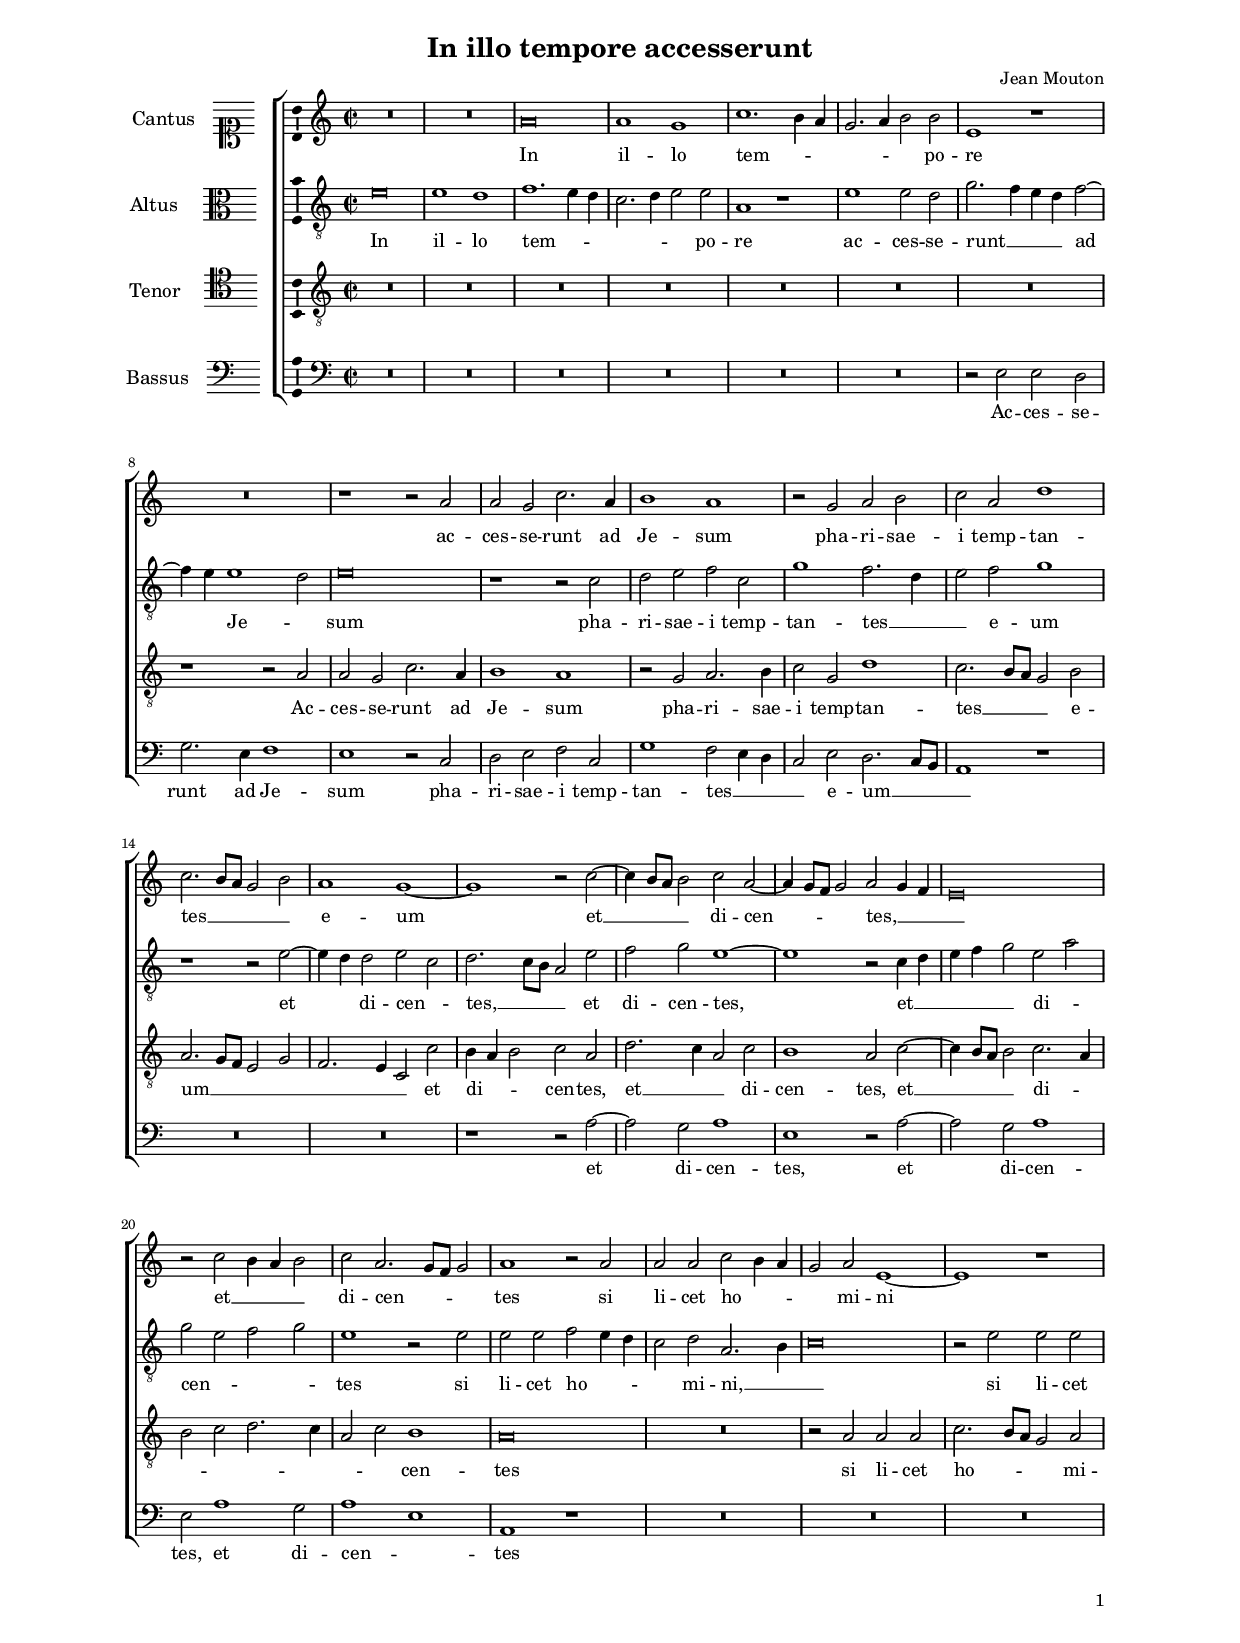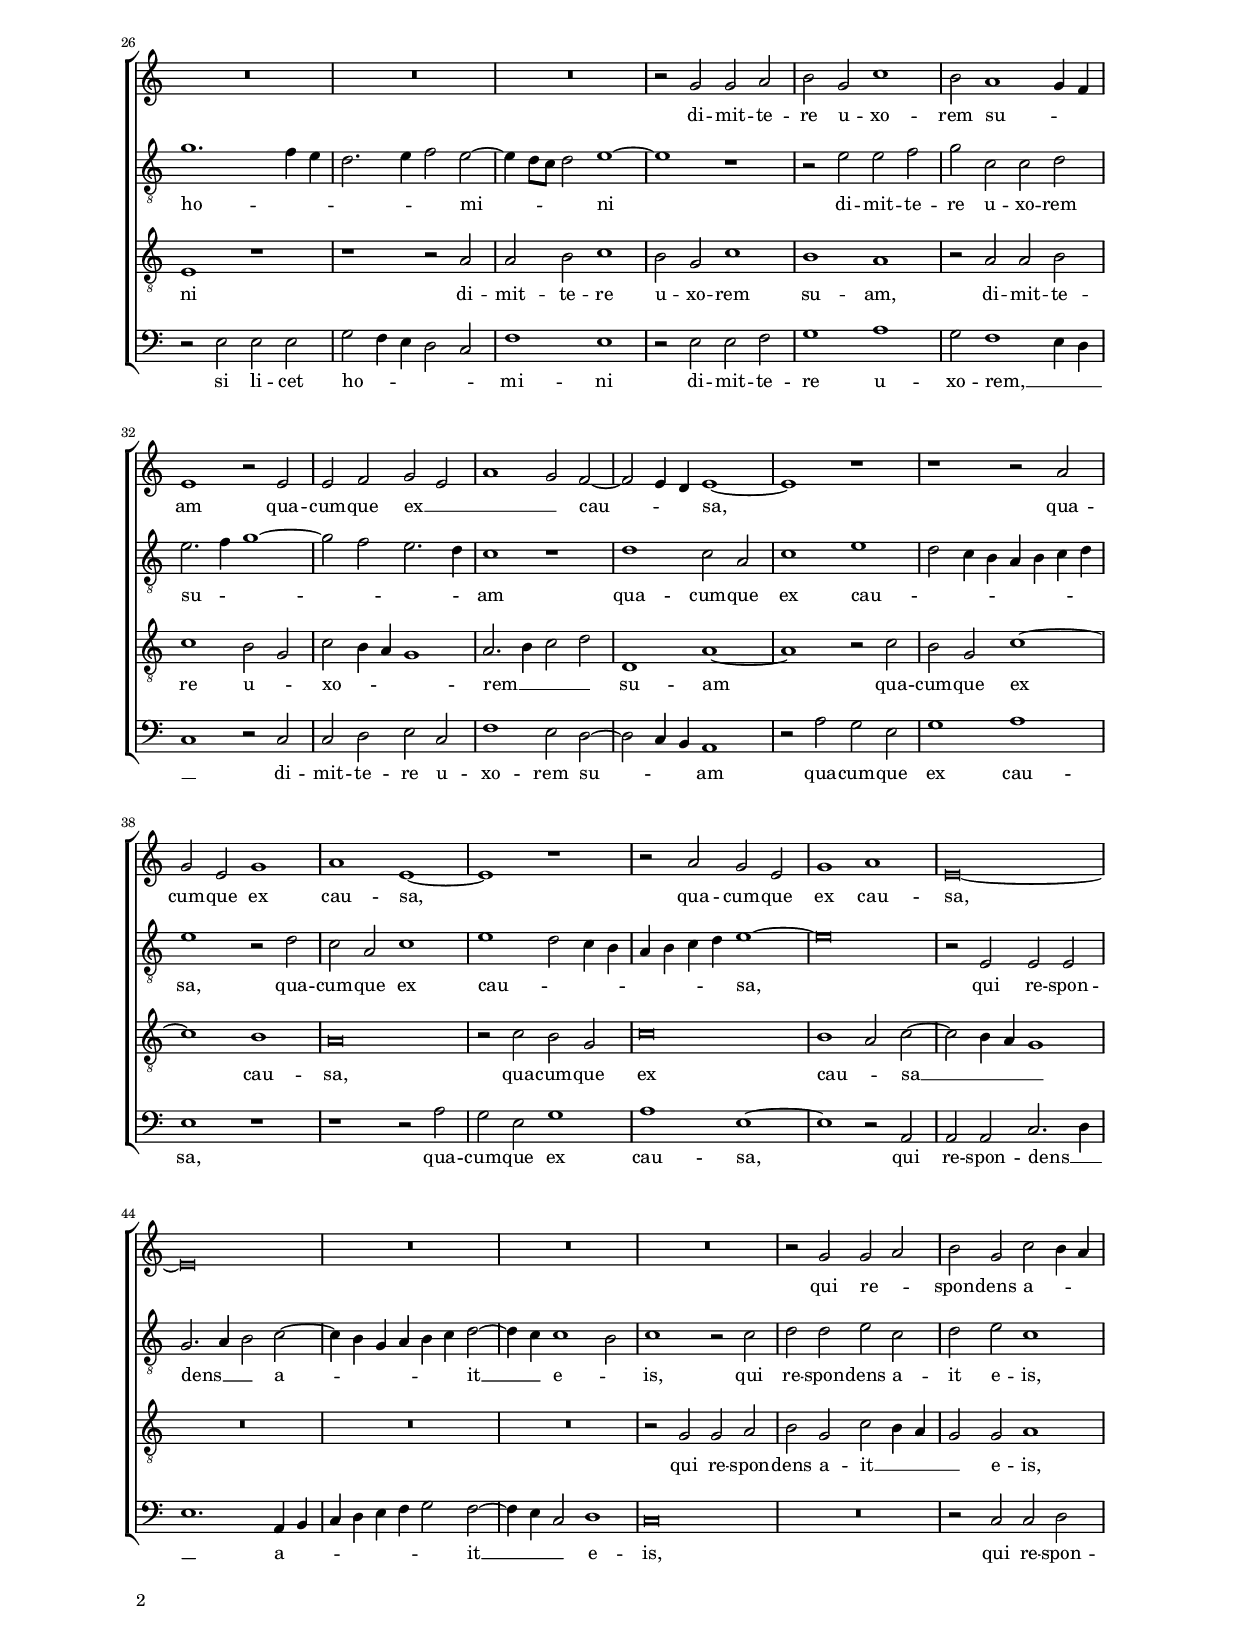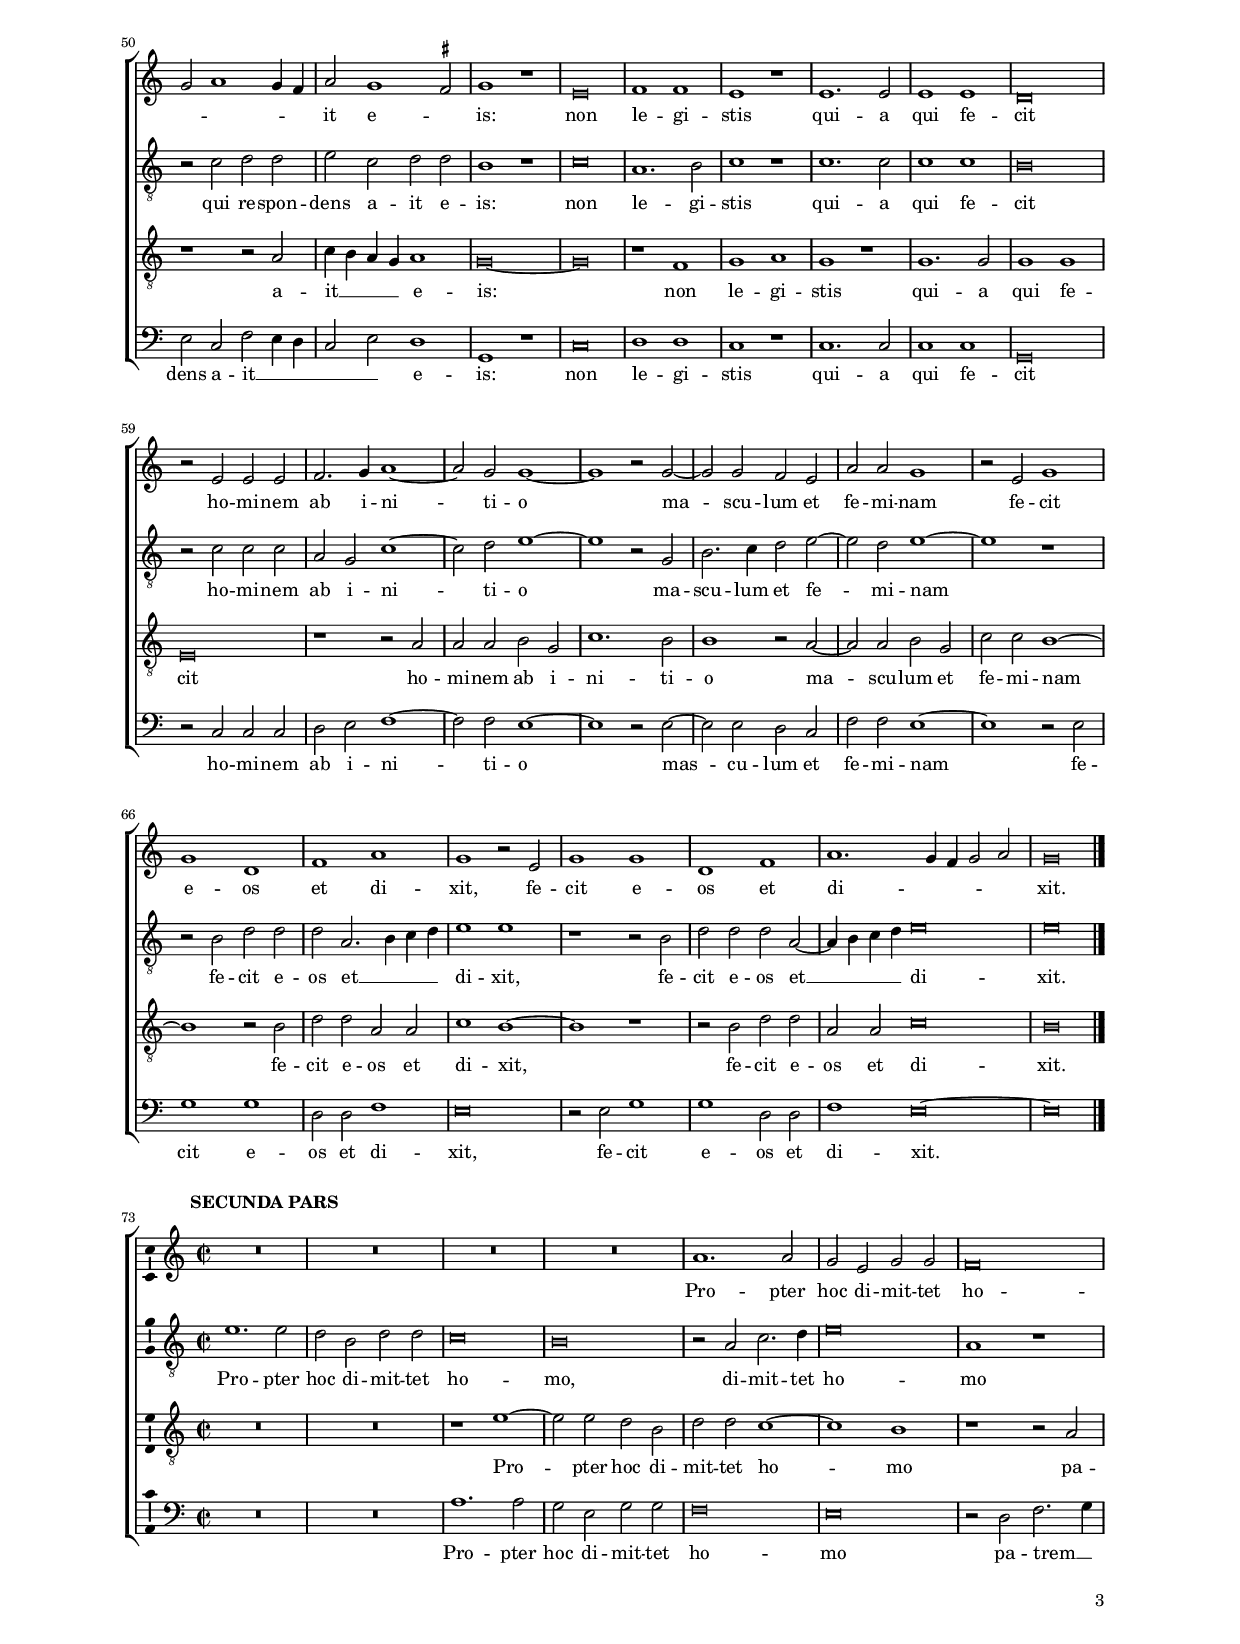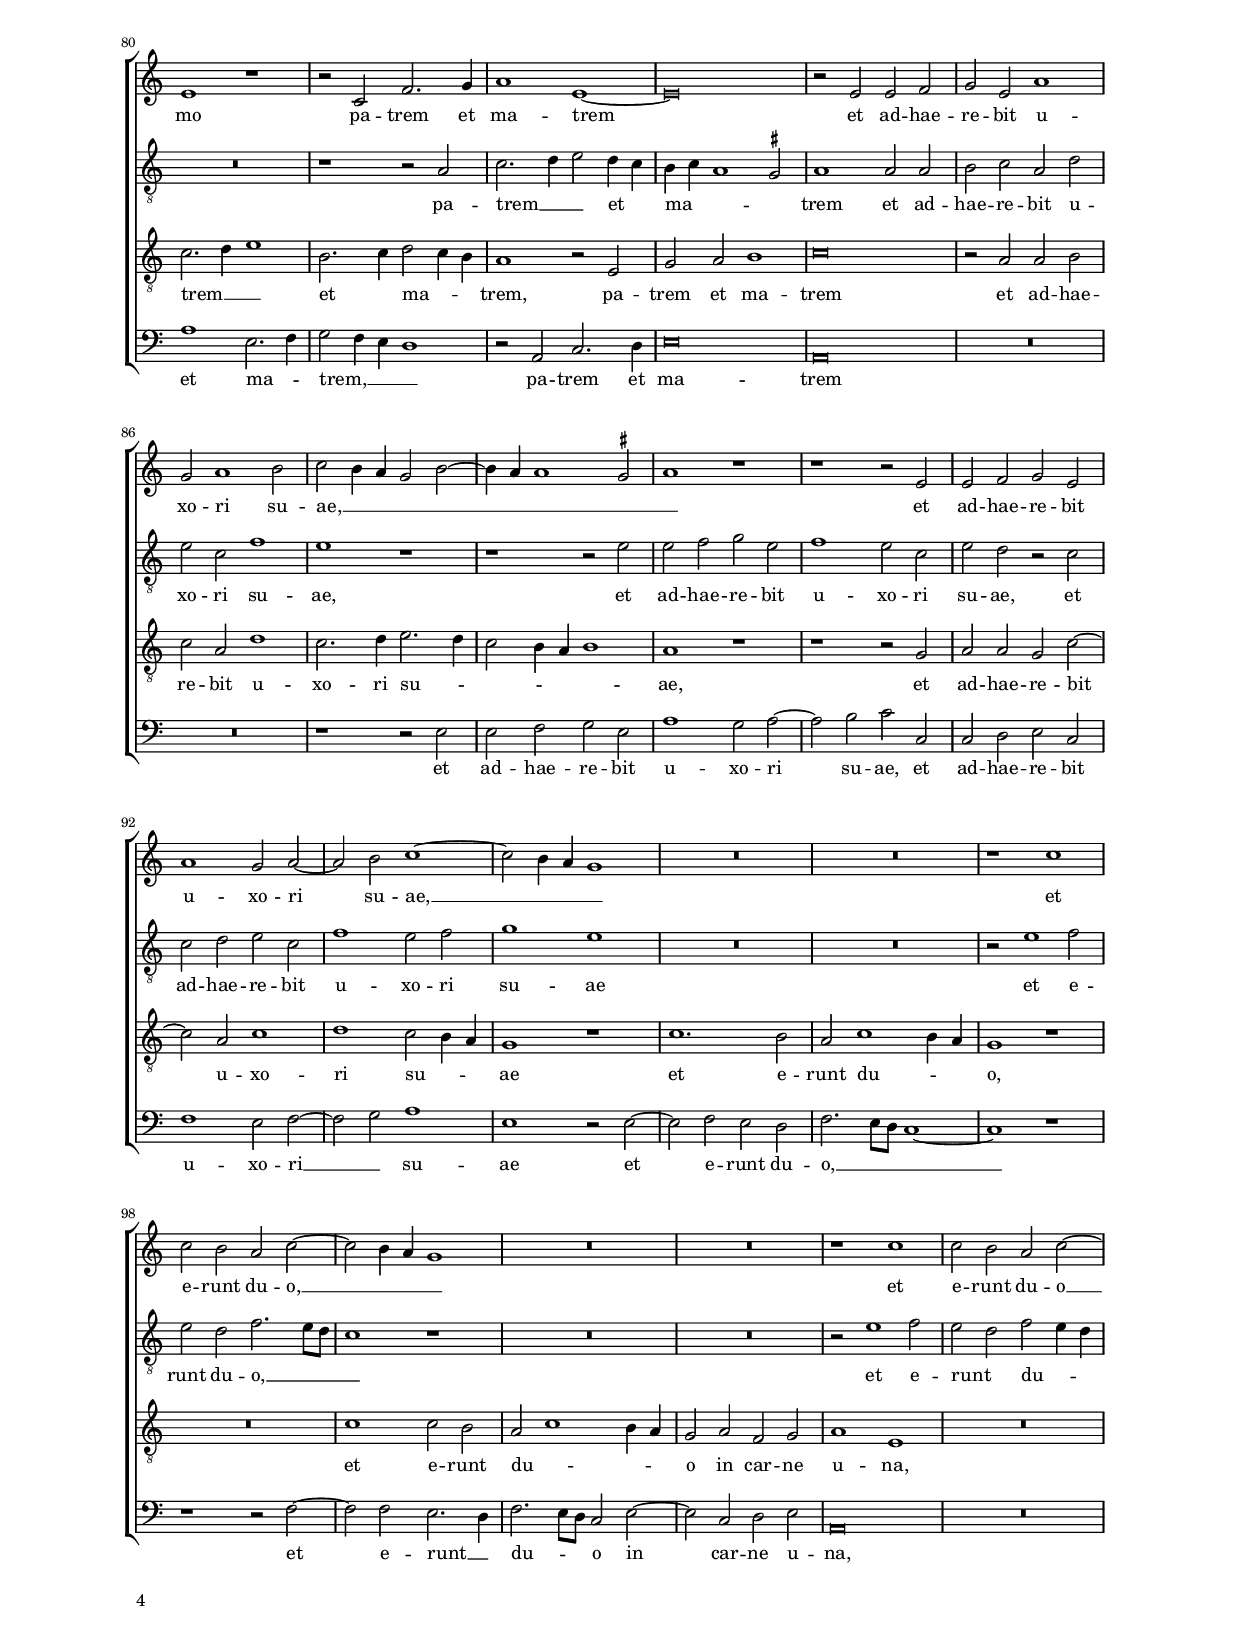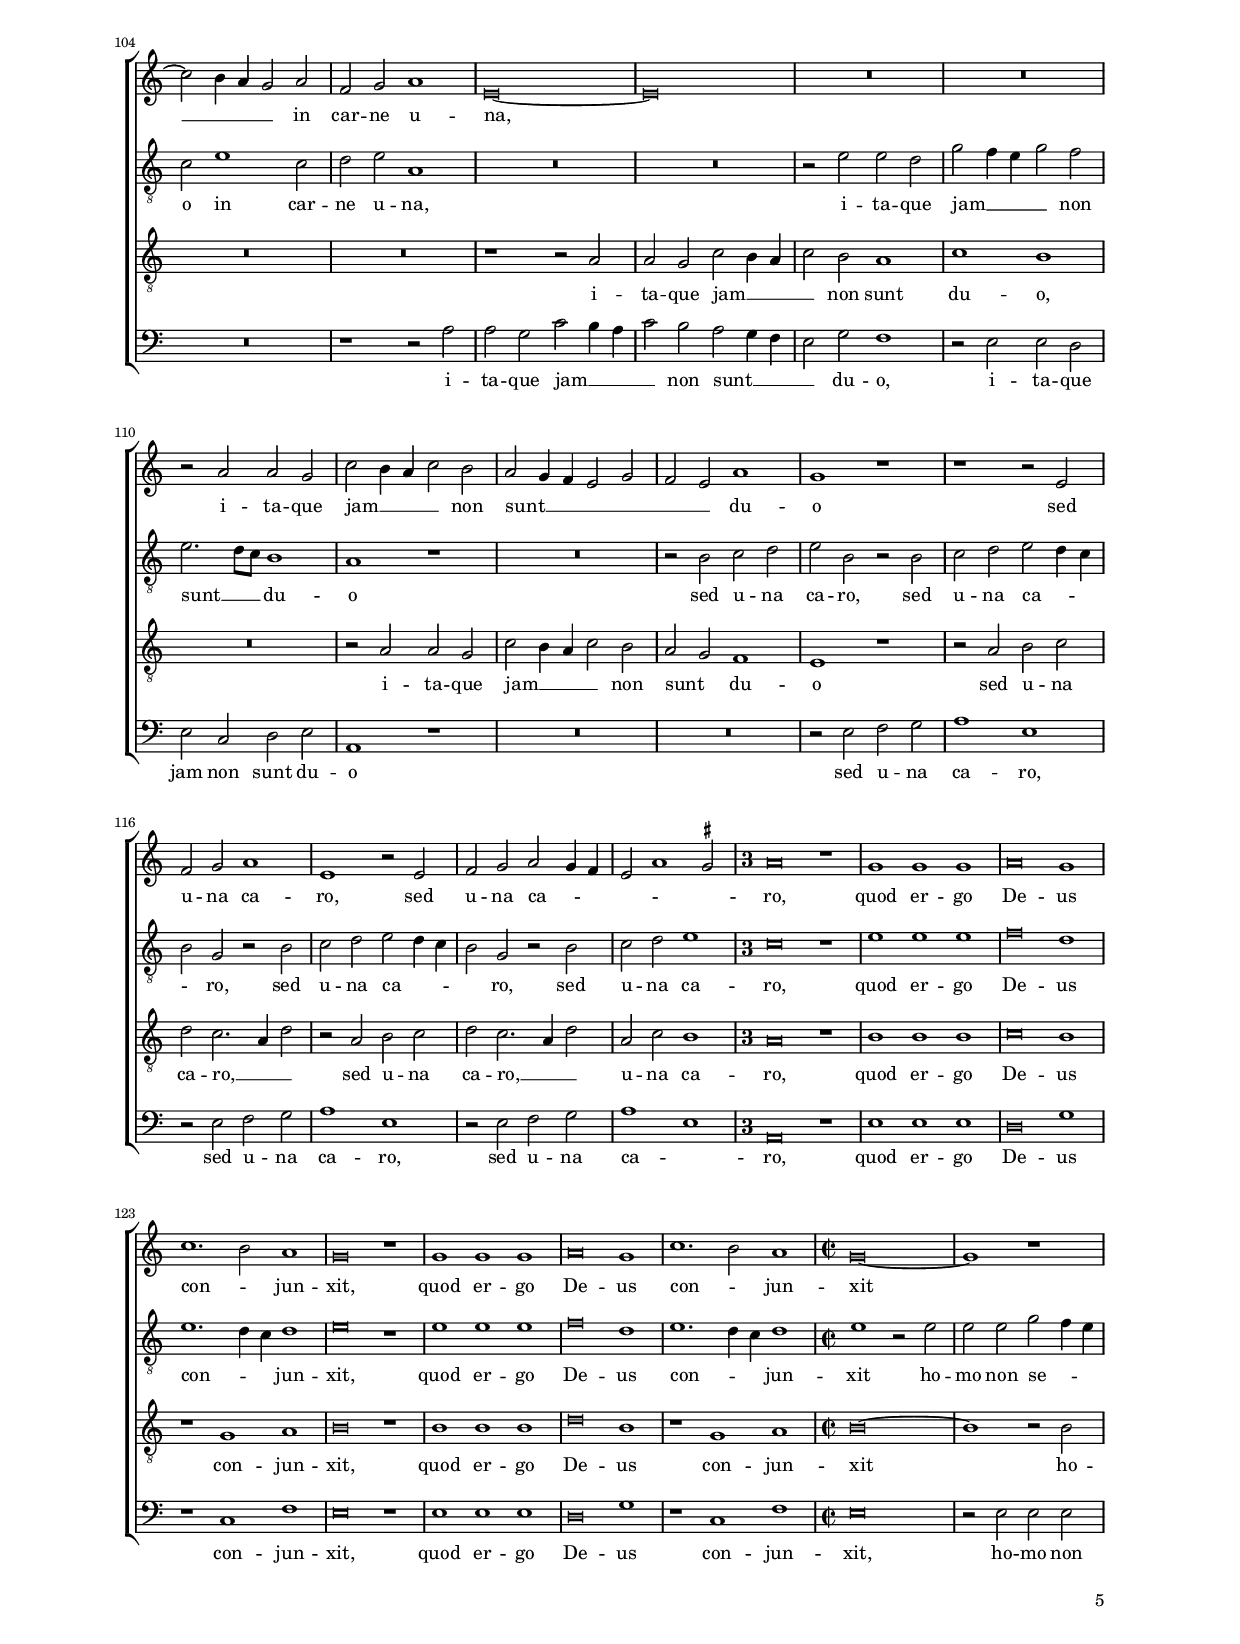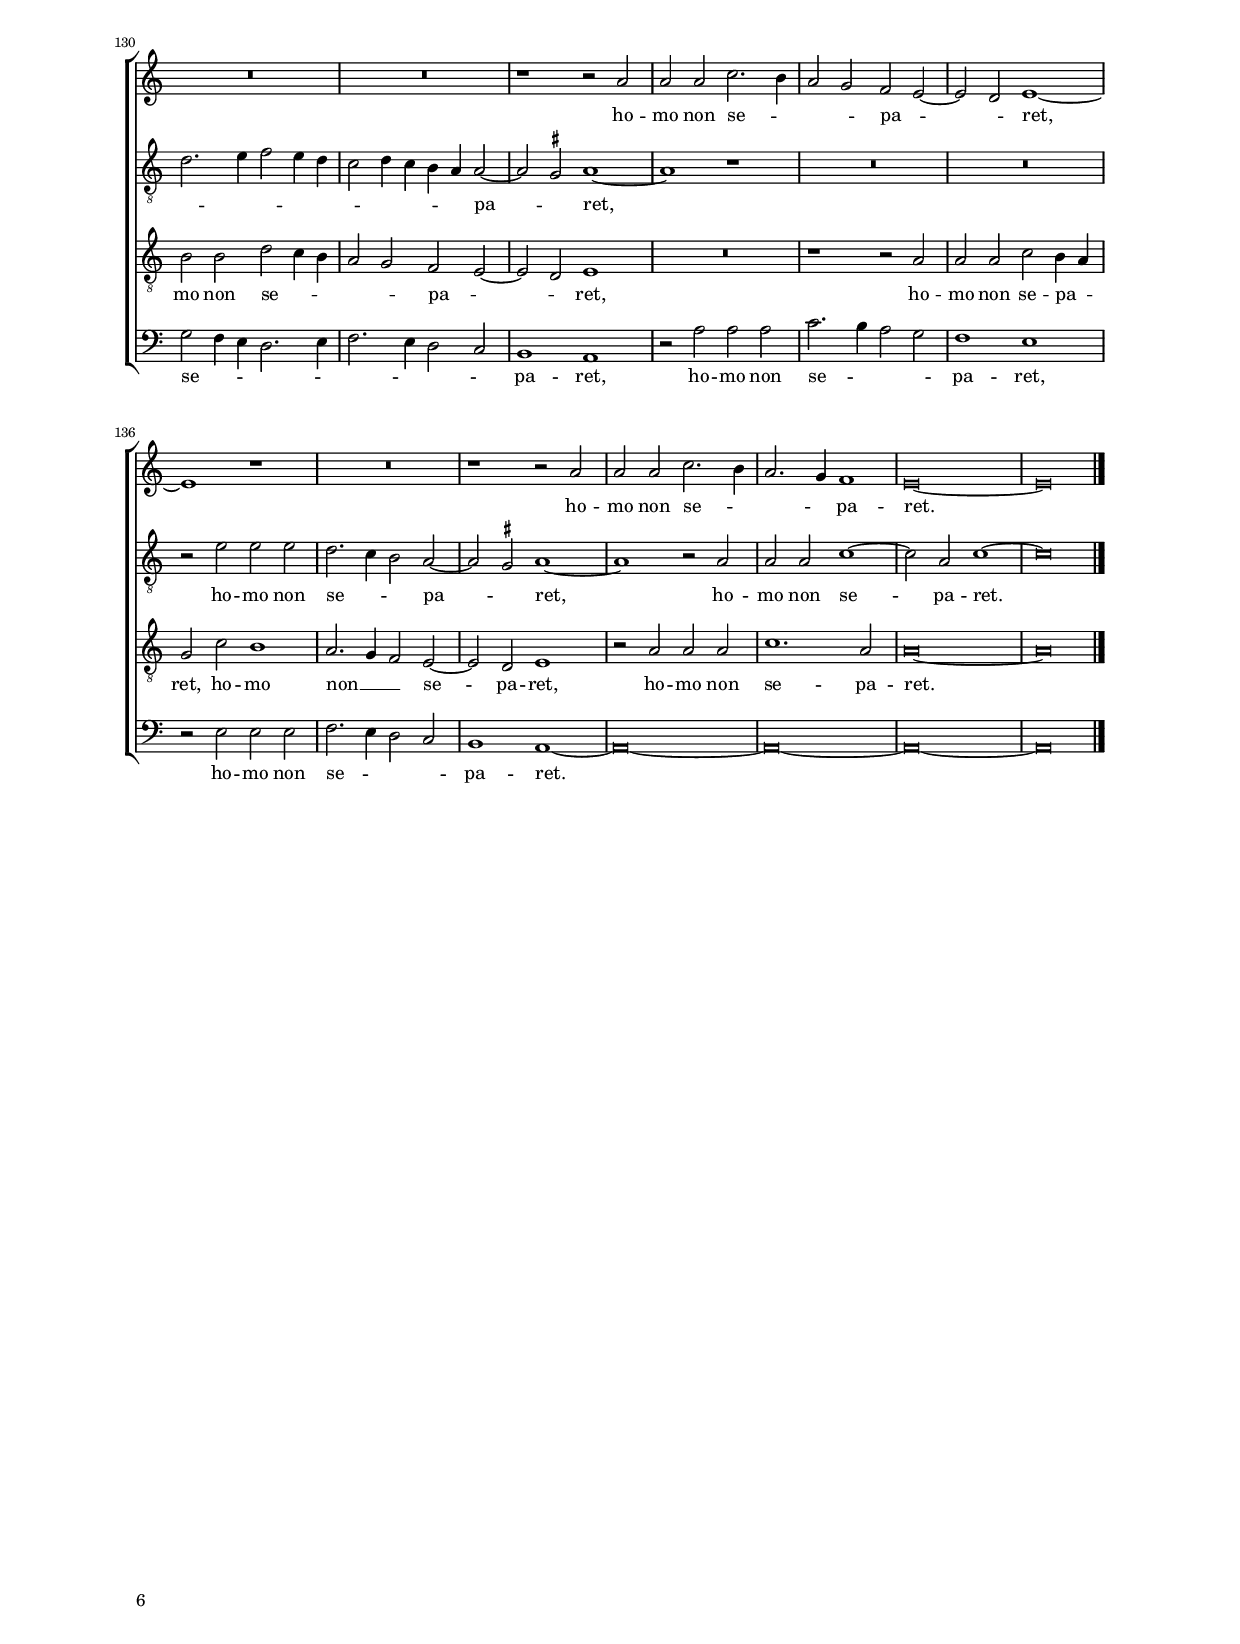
\header
{
  title="In illo tempore accesserunt"
  composer="Jean Mouton"
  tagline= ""
}

\version "2.24.2"
\include "deutsch.ly"
#(set-global-staff-size 15)
% #(set-default-paper-size "letter")
#(ly:set-option 'point-and-click #f)

	
	ficta = { \once \set suggestAccidentals = ##t }
	
	forget = #(define-music-function (music) (ly:music?) #{
		\accidentalStyle forget
		$music
		\accidentalStyle default
		#})
	
	m = \melisma
	me = \melismaEnd


\paper
	{
	top-margin = 1.8 \cm
	bottom-margin = 1.2 \cm
	left-margin = 2.3 \cm
	right-margin = 2.3 \cm
	ragged-bottom = ##f
	ragged-last-bottom = ##t
	print-page-number = ##f
	score-system-spacing = #'((basic-distance . 16) (minimum-distance . 14) (padding . 5) (strechability . 150))
	system-system-spacing = #'((basic-distance . 16) (minimum-distance . 14) (padding . 5) (strechability . 150))
	oddFooterMarkup=\markup   \fill-line { "" \fromproperty #'page:page-number-string }
	evenFooterMarkup=\markup  \fill-line { \fromproperty #'page:page-number-string "" }
	last-bottom-spacing = #'((basic-distance . 12) (minimum-distance . 7) (padding . 4))
%	systems-per-page = 3
%	min-systems-per-page = 3
	}

global = {
	\key c \major
	\time 2/2 \set Score.measureLength = #(ly:make-moment 2/1)
	}
	

incipitcantus = \markup { \score {
	{
	\set Staff.instrumentName = \markup { \fontsize #1 "Cantus" }
	\key c \major
	\clef soprano
	s4 \bar ""
	}
	\layout  {
	raggedright = ##t
	indent = 1.6 \cm
	line-width = 2.5\cm
	\context { \Staff \remove Time_signature_engraver }
	\override Staff.Clef.Y-extent = #'(0 . 0)
	}} \hspace #1 }
      
      
incipitaltus = \markup { \score {
	{
	\set Staff.instrumentName = \markup { \fontsize #1 "Altus" }
	\key c \major
	\clef alto
	s4 \bar ""
	}
	\layout  {
	raggedright = ##t
	indent = 1.6 \cm
	line-width = 2.5\cm
	\context { \Staff \remove Time_signature_engraver }
	\override Staff.Clef.Y-extent = #'(0 . 0)
	}} \hspace #1 }


incipittenor = \markup { \score {
	{
	\set Staff.instrumentName = \markup { \fontsize #1 "Tenor" }
	\key c \major
	\clef tenor
	s4 \bar ""
	}
	\layout  {
	raggedright = ##t
	indent = 1.6 \cm
	line-width = 2.5\cm
	\context { \Staff \remove Time_signature_engraver }
	\override Staff.Clef.Y-extent = #'(0 . 0)
	}} \hspace #1 }
      
      
incipitbassus = \markup { \score {
	{
	\set Staff.instrumentName = \markup { \fontsize #1 "Bassus" }
	\key c \major
	\clef bass
	s4 \bar ""
	}
	\layout  {
	raggedright = ##t
	indent = 1.6 \cm
	line-width = 2.5\cm
	\context { \Staff \remove Time_signature_engraver }
	\override Staff.Clef.Y-extent = #'(0 . 0)
	}} \hspace #1 }


cantus =  \relative c''
	{
	R\breve
	R\breve
	a\breve
	a1 g
%5
	c1. h4 a |
	g2. a4 h2 h
	e,1 r
	R\breve
	r1 r2 a
%10
	a2 g c2. a4 |
	h1 a
	r2 g a h
	c2 a d1
	c2. h8 a g2 h
%15
	a1 g~ |
	g1 r2 c~
	c4 h8 a h2 c a~
	a4 g8 f g2 a g4 f
	e\breve
%20
	r2 c' h4 a h2 |
	c2 a2. g8 f g2
	a1 r2 a
	a2 a c h4 a
	g2 a e1~
%25
	e1 r |
	R\breve
	R\breve
	R\breve
	r2 g g a
%30
	h2 g c1 |
	h2 a1 g4 f
	e1 r2 e
	e2 f g e
	a1 g2 f~
%35
	f2 e4 d e1~ |
	e1 r
	r1 r2 a
	g2 e g1
	a1 e~
%40
	e1 r |
	r2 a g e
	g1 a
	e\breve~
	e\breve
%45
	R\breve |
	R\breve
	R\breve
	r2 g g a
	h2 g c h4 a
%50
	g2 a1 g4 f |
	a2 g1 \ficta fis2
	g1 r
	e\breve
	f1 f
%55
	e1 r |
	e1. e2
	e1 e
	d\breve
	r2 e e e
%60
	f2. g4 a1~ |
	a2 g g1~
	g1 r2 g~
	g2 g f e
	a2 a g1
%65
	r2 e g1 |
	g1 d
	f1 a
	g1 r2 e
	g1 g
%70
	d1 f |
	\set Score.measureLength = #(ly:make-moment 3/1) a1. g4 f g2 a
	\set Score.measureLength = #(ly:make-moment 2/1) g\breve \bar "|." |
	}
	

altus =  \relative c'
	{
	e\breve
	e1 d
	f1. e4 d
	c2. d4 e2 e
%5
	a,1 r |
	e'1 e2 d
	g2. f4 e d f2~
	f4 e e1 d2
	e\breve
%10
	r1 r2 c |
	d2 e f c
	g'1 f2. d4
	e2 f g1
	r1 r2 e~
%15
	e4 d d2 e c |
	d2. c8 h a2 e'
	f2 g e1~
	e1 r2 c4 d
	e4 f g2 e a
%20
	g2 e f g |
	e1 r2 e |
	e2 e f e4 d
	c2 d a2. h4
	c\breve
%25
	r2 e e e |
	g1. f4 e
	d2. e4 f2 e~
	e4 d8 c d2 e1~
	e1 r
%30
	r2 e e f |
	g2 c, c d
	e2. f4 g1~
	g2 f e2. d4
	c1 r
%35
	d1 c2 a |
	c1 e
	d2 c4 h a h c d
	e1 r2 d
	c2 a c1
%40
	e1 d2 c4 h |
	a4 h c d e1~
	e\breve
	r2 e, e e
	g2. a4 h2 c~
%45
	c4 h g a h c d2~ |
	d4 c c1 h2
	c1 r2 c
	d2 d e c
	d2 e c1
%50
	r2 c d d |
	e2 c d d
	h1 r
	c\breve
	a1. h2
%55
	c1 r |
	c1. c2
	c1 c
	h\breve
	r2 c c c
%60
	a2 g c1~ |
	c2 d e1~
	e1 r2 g,
	h2. c4 d2 e~
	e2 d e1~
%65
	e1 r |
	r2 h d d
	d2 a2. h4 c d
	e1 e
	r1 r2 h
%70
	d2 d d a~ |
	a4 h c d e\breve
	e\breve |
	}


tenor =  \relative c'
	{
	R\breve
	R\breve
	R\breve
	R\breve
%5
	R\breve |
	R\breve
	R\breve
	r1 r2 a
	a2 g c2. a4
%10
	h1 a |
	r2 g a2. h4
	c2 g d'1
	c2. h8 a g2 h
	a2. g8 f e2 g
%15
	f2. e4 c2 c' |
	h4 a h2 c a
	d2. c4 a2 c
	h1 a2 c~
	c4 h8 a h2 c2. a4
%20
	h2 c d2. c4 |
	a2 c h1
	a\breve
	R\breve
	r2 a a a
%25
	c2. h8 a g2 a |
	e1 r
	r1 r2 a
	a2 h c1
	h2 g c1
%30
	h1 a |
	r2 a a h
	c1 h2 g
	c2 h4 a g1
	a2. h4 c2 d
%35
	d,1 a'~ |
	a1 r2 c
	h2 g c1~
	c1 h
	a\breve
%40
	r2 c h g |
	c\breve
	h1 a2 c~
	c2 h4 a g1
	R\breve
%45
	R\breve |
	R\breve
	r2 g g a
	h2 g c h4 a
	g2 g a1
%50
	r1 r2 a |
	c4 h a g a1
	g\breve~
	g\breve
	r1 f
%55
	g1 a |
	g1 r
	g1. g2
	g1 g
	e\breve
%60
	r1 r2 a |
	a2 a h g
	c1. h2
	h1 r2 a~
	a2 a h g
%65
	c2 c h1~ |
	h1 r2 h
	d2 d a a
	c1 h~
	h1 r
%70
	r2 h d d |
	a2 a c\breve
	h\breve |
	}


bassus  =  \relative c
	{
	R\breve
	R\breve
	R\breve
	R\breve
%5
	R\breve |
	R\breve
	r2 e e d
	g2. e4 f1
	e1 r2 c
%10
	d2 e f c |
	g'1 f2 e4 d
	c2 e d2. c8 h
	a1 r
	R\breve
%15
	R\breve |
	r1 r2 a'~
	a2 g a1
	e1 r2 a~
	a2 g a1
%20
	e2 a1 g2 |
	a1 e
	a,1 r
	R\breve
	R\breve
%25
	R\breve |
	r2 e' e e
	g2 f4 e d2 c
	f1 e
	r2 e e f
%30
	g1 a |
	g2 f1 e4 d
	c1 r2 c
	c2 d e c
	f1 e2 d~
%35
	d2 c4 h a1 |
	r2 a' g e
	g1 a
	e1 r
	r1 r2 a
%40
	g2 e g1 |
	a1 e~
	e1 r2 a,
	a2 a c2. d4
	e1. a,4 h
%45
	c4 d e f g2 f~ |
	f4 e c2 d1
	c\breve
	R\breve
	r2 c c d
%50
	e2 c f e4 d |
	c2 e d1
	g,1 r
	c\breve
	d1 d
%55
	c1 r |
	c1. c2
	c1 c
	g\breve
	r2 c c c
%60
	d2 e f1~ |
	f2 f e1~
	e1 r2 e~
	e2 e d c
	f2 f e1~
%65
	e1 r2 e |
	g1 g
	d2 d f1
	e\breve
	r2 e g1
%70
	g1 d2 d |
	f1 e\breve~
	e\breve |
	}
	
lyricscantus = \lyricmode {
	In il -- lo tem -- _ _ _ _ _ po -- re
	ac -- ces -- se -- runt ad Je -- sum pha -- ri -- sae -- i temp -- tan -- tes __ _ _ _ _ e -- um
	et __ _ _ _ di -- cen -- _ _ _ tes, __ _ _ _
	et __ _ _ _ di -- cen -- _ _ _ tes
	si li -- cet ho -- _ _ _ mi -- ni
	di -- mit -- te -- re u -- xo -- rem su -- _ _ am
	qua -- cum -- que ex __ _ _ _ cau -- _ _ sa,
	qua -- cum -- que ex cau -- sa,
	qua -- cum -- que ex cau -- sa,
	qui re -- _ spon -- dens a -- _ _ _ _ _ _ it e -- _ is:
	non le -- gi -- stis qui -- a qui fe -- cit ho -- mi -- nem ab i -- ni -- ti -- o
	ma -- scu -- lum et fe -- mi -- nam fe -- cit e -- os et di -- xit,
	fe -- cit e -- os et di -- _ _ _ _ xit.
	}
	
	
lyricsaltus = \lyricmode {
	In il -- lo tem -- _ _ _ _ _ po -- re
	ac -- ces -- se -- runt __ _ _ _ ad _ Je -- _ sum pha -- ri -- sae -- i temp -- tan -- tes __ _ _ e -- um
	et _ di -- cen -- _ tes, __ _ _ _ 
	et di -- cen -- tes,
	et __ _ _ _ _ di -- _ cen -- _ _ _ tes
	si li -- cet ho -- _ _ _ mi -- ni, __ _ _
	si li -- cet ho -- _ _ _ _ _ mi -- _ _ _ ni
	di -- mit -- te -- re u -- xo -- rem su -- _ _ _ _ _ am
	qua -- cum -- que ex cau -- _ _ _ _ _ _ _ sa,
	qua -- cum -- que ex cau -- _ _ _ _ _ _ _ sa,
	qui re -- spon -- dens __ _ _ a -- _ _ _ _ _ it __ _ e -- _ is,
	qui re -- spon -- dens a -- it e -- is,
	qui re -- spon -- dens a -- it e -- is:
	non le -- gi -- stis qui -- a qui fe -- cit ho -- mi -- nem ab i -- ni -- ti -- o
	ma -- scu -- lum et fe -- mi -- nam fe -- cit e -- os et __ _ _ _ di -- xit,
	fe -- cit e -- os et __ _ _ _ di -- xit.
	}
	

lyricstenor = \lyricmode {
	Ac -- ces -- se -- runt ad Je -- sum pha -- ri -- sae -- i temp -- tan -- tes __ _ _ _ e -- um __ _ _ _ _ _ _ _
	et di -- _ _ cen -- tes,
	et __ _ _ di -- cen -- tes,
	et __ _ _ _ di -- _ _ _ _ _ _ _ cen -- tes
	si li -- cet ho -- _ _ _ mi -- ni
	di -- mit -- te -- re u -- xo -- rem su -- am,
	di -- mit -- te -- re u -- _ xo -- _ _ _ rem __ _ _ _ su -- am
	qua -- cum -- que ex cau -- sa,
	qua -- cum -- que ex cau -- _ sa __ _ _ _
	qui re -- spon -- dens a -- it __ _ _ _ e -- is,
	a -- it __ _ _ _ e -- is:
	non le -- gi -- stis qui -- a qui fe -- cit ho -- mi -- nem ab i -- ni -- ti -- o
	ma -- scu -- lum et fe -- mi -- nam fe -- cit e -- os et di -- xit,
	fe -- cit e -- os et di -- xit.
	}
	
	
lyricsbassus = \lyricmode {
	Ac -- ces -- se -- runt ad Je -- sum pha -- ri -- sae -- i temp -- tan -- tes __ _ _ _ e -- um __ _ _ _
	et di -- cen -- tes,
	et di -- cen -- tes,
	et di -- cen -- _ tes
	si li -- cet ho -- _ _ _ _ mi -- ni
	di -- mit -- te -- re u -- xo -- rem, __ _ _ _
	di -- mit -- te -- re u -- xo -- rem su -- _ _ am
	qua -- cum -- que ex cau -- sa,
	qua -- cum -- que ex cau -- sa,
	qui re -- spon -- dens __ _ _ a -- _ _ _ _ _ _ it __ _ _ e -- is,
	qui re -- spon -- dens a -- it __ _ _ _ _ e -- is:
	non le -- gi -- stis qui -- a qui fe -- cit ho -- mi -- nem ab i -- ni -- ti -- o
	mas -- cu -- lum et fe -- mi -- nam fe -- cit e -- os et di -- xit,
	fe -- cit e -- os et di -- xit.
	}
	

\score
{  
	\transpose c c {
	\new ChoirStaff \with { \override StaffGrouper.staff-staff-spacing.basic-distance = #12 }
	<<
	
	\new Staff << \global
	\new Voice="v1" {
		\set Staff.instrumentName=\incipitcantus
		\set Staff.midiInstrument = "reed organ"
		\clef violin
		\cantus }
	\new Lyrics \lyricsto "v1" {\lyricscantus }
	>>

	
	\new Staff << \global
	\new Voice="v2" {
		\set Staff.instrumentName=\incipitaltus
		\set Staff.midiInstrument = "reed organ"
		\clef "G_8" 
		\altus}
	\new Lyrics \lyricsto "v2" {\lyricsaltus }
	>>

	
	\new Staff << \global
	\new Voice="v3" {
		\set Staff.instrumentName=\incipittenor
		\set Staff.midiInstrument = "reed organ"
		\clef "G_8"
		\tenor }
	\new Lyrics \lyricsto "v3" {\lyricstenor }
	>>

	
	\new Staff << \global
	\new Voice="v4" {
		\set Staff.instrumentName=\incipitbassus
		\set Staff.midiInstrument = "reed organ"
		\clef "bass" 
		\bassus }
	\new Lyrics \lyricsto "v4" {\lyricsbassus}
	>>
	
	>>
	} % transpose

	\layout
	{
	indent = 2.5 \cm
	%\context { \Lyrics \override VerticalAxisGroup.nonstaff-relatedstaff-spacing.padding = #2 }
	\context { \Staff \override TimeSignature.break-visibility = #end-of-line-invisible }
	\context { \Staff \consists Ambitus_engraver }
	\context { \Score \override BarNumber.padding = #2 }
	\context { \Voice \override NoteHead.style = #'baroque }
	}

\midi
	{
	\tempo 2 = 85
	}
	
}

%%%%%%%%%%%%%%%%%%%%  PARS SECUNDA


global = {
	\key c \major
	\time 2/2 \set Score.measureLength = #(ly:make-moment 2/1)
	\set Score.currentBarNumber = #73
	\bar ""
	\skip 1*2*47
	\newSpacingSection \time 3/1 \once \override Score.TimeSignature.style = #'single-digit
	\skip 1*3*8
	\newSpacingSection \time 2/2 \set Score.measureLength = #(ly:make-moment 2/1)
	}

	
cantus =  \relative c''
	{
	R\breve
	R\breve
	R\breve
	R\breve
%5
	a1. a2 |
	g2 e g g
	f\breve
	e1 r
	r2 c f2. g4
%10
	a1 e~ |
	e\breve
	r2 e e f
	g2 e a1
	g2 a1 h2
%15
	c2 h4 a g2 h~ |
	h4 a a1 \ficta gis2
	a1 r
	r1 r2 e
	e2 f g e
%20
	a1 g2 a~ |
	a2 h c1~
	c2 h4 a g1
	R\breve
	R\breve
%25
	r1 c |
	c2 h a c~
	c2 h4 a g1
	R\breve
	R\breve
%30
	r1 c |
	c2 h a c~
	c2 h4 a g2 a
	f2 g a1
	e\breve~
%35
	e\breve |
	R\breve
	R\breve
	r2 a a g
	c2 h4 a c2 h
%40
	a2 g4 f e2 g |
	f2 e a1
	g1 r
	r1 r2 e
	f2 g a1
%45
	e1 r2 e |
	f2 g a g4 f
	e2 a1 \ficta gis2  % hereafter starts triple section
	a\breve r1
	g1 g g
%50
	a\breve g1 |
	c1. h2 a1
	g\breve r1
	g1 g g
	a\breve g1
%55
	c1. h2 a1 | % End of triple section
	g\breve~
	g1 r
	R\breve
	R\breve
%60
	r1 r2 a |
	a2 a c2. h4
	a2 g f e~
	e2 d e1~
	e1 r
%65
	R\breve |
	r1 r2 a
	a2 a c2. h4
	a2. g4 f1
	e\breve~
%70
	e\breve \bar "|." |
	}


altus =  \relative c'
	{
	e1. e2
	d2 h d d
	c\breve
	h\breve
%5
	r2 a c2. d4 |
	e\breve
	a,1 r
	R\breve
	r1 r2 a
%10
	c2. d4 e2 d4 c |
	h4 c a1 \ficta gis2
	a1 a2 a
	h2 c a d
	e2 c f1
%15
	e1 r |
	r1 r2 e
	e2 f g e
	f1 e2 c
	e2 d r c
%20
	c2 d e c |
	f1 e2 f
	g1 e
	R\breve
	R\breve
%25
	r2 e1 f2 |
	e2 d f2. e8 d
	c1 r
	R\breve
	R\breve
%30
	r2 e1 f2 |
	e2 d f e4 d
	c2 e1 c2
	d2 e a,1
	R\breve
%35
	R\breve |
	r2 e' e d
	g2 f4 e g2 f
	e2. d8 c h1
	a1 r
%40
	R\breve |
	r2 h c d
	e2 h r h
	c2 d e d4 c
	h2 g r h
%45
	c2 d e d4 c |
	h2 g r h
	c2 d e1 % Hereafter starts triple section
	c\breve r1
	e1 e e
%50
	f\breve d1 |
	e1. d4 c d1
	e\breve r1
	e1 e e
	f\breve d1
%55
	e1. d4 c d1 | % End of triple section
	e1 r2 e
	e2 e g f4 e
	d2. e4 f2 e4 d
	c2 d4 c h a a2~
%60
	a2 \ficta gis a1~ |
	a1 r
	R\breve
	R\breve
	r2 e' e e
%65
	d2. c4 h2 a~ |
	a2 \ficta gis a1~
	a1 r2 a
	a2 a c1~
	c2 a c1~
%70
	c\breve |
	}


tenor =  \relative c'
	{
	R\breve
	R\breve
	r1 e~
	e2 e d h
%5
	d2 d c1~ |
	c1 h
	r1 r2 a
	c2. d4 e1
	h2. c4 d2 c4 h
%10
	a1 r2 e |
	g2 a h1
	c\breve
	r2 a a h
	c2 a d1
%15
	c2. d4 e2. d4 |
	c2 h4 a h1
	a1 r1
	r1 r2 g
	a2 a g c~
%20
	c2 a c1 |
	d1 c2 h4 a
	g1 r
	c1. h2
	a2 c1 h4 a
%25
	g1 r |
	R\breve
	c1 c2 h
	a2 c1 h4 a
	g2 a f g
%30
	a1 e |
	R\breve
	R\breve
	R\breve
	r1 r2 a
%35
	a2 g c h4 a |
	c2 h a1
	c1 h
	R\breve
	r2 a a g
%40
	c2 h4 a c2 h |
	a2 g f1
	e1 r
	r2 a h c
	d2 c2. a4 d2
%45
	r2 a h c |
	d2 c2. a4 d2
	a2 c h1 % Hereafter starts triple section
	a\breve r1
	h1 h h
%50
	c\breve h1 |
	r1 g a
	h\breve r1
	h1 h h
	d\breve h1
%55
	r1 g a | % End of triple section
	h\breve~
	h1 r2 h
	h2 h d c4 h
	a2 g f e~
%60
	e2 d e1 |
	R\breve
	r1 r2 a
	a2 a c h4 a
	g2 c h1
%65
	a2. g4 f2 e~ |
	e2 d e1
	r2 a a a
	c1. a2
	a\breve~
%70
	a\breve |
	}


bassus  =  \relative c
	{
	R\breve
	R\breve
	a'1. a2
	g2 e g g
%5
	f\breve |
	e\breve
	r2 d f2. g4
	a1 e2. f4
	g2 f4 e d1
%10
	r2 a c2. d4 |
	e\breve
	a,\breve
	R\breve
	R\breve
%15
	r1 r2 e' |
	e2 f g e
	a1 g2 a~
	a2 h c c,
	c2 d e c
%20
	f1 e2 f~ |
	f2 g a1
	e1 r2 e~
	e2 f e d
	f2. e8 d c1~
%25
	c1 r |
	r1 r2 f~
	f2 f e2. d4
	f2. e8 d c2 e~
	e2 c d e
%30
	a,\breve |
	R\breve
	R\breve
	r1 r2 a'
	a2 g c h4 a
%35
	c2 h a2 g4 f |
	e2 g f1
	r2 e e d
	e2 c d e
	a,1 r
%40
	R\breve |
	R\breve
	r2 e' f g
	a1 e
	r2 e f g
%45
	a1 e |
	r2 e f g
	a1 e % Hereafter start triple section
	a,\breve r1
	e'1 e e
%50
	d\breve g1 |
	r1 c, f
	e\breve r1
	e1 e e
	d\breve g1
%55
	r1 c, f | % End of triple section
	e\breve
	r2 e e e
	g2 f4 e d2. e4
	f2. e4 d2 c
%60
	h1 a |
	r2 a' a a
	c2. h4 a2 g
	f1 e
	r2 e e e
%65
	f2. e4 d2 c |
	h1 a~
	a\breve~
	a\breve~
	a\breve~
%70
	a\breve |
	}
	
lyricscantus = \lyricmode {
	Pro -- pter hoc di -- mit -- tet ho -- mo pa -- trem et ma -- trem
	et ad -- hae -- re -- bit u -- xo -- ri su -- ae, __ _ _ _ _ _ _ _ _
	et ad -- hae -- re -- bit u -- xo -- ri su -- ae, __ _ _ _
	et e -- runt du -- o, __ _ _ _
	et e -- runt du -- o __ _ _ _ in car -- ne u -- na,
	i -- ta -- que jam __ _ _ _ non sunt __ _ _ _ _ _ _ du -- o sed u -- na ca -- ro,
	sed u -- na ca -- _ _ _ _ _ ro,
	quod er -- go De -- us con -- _ jun -- xit,
	quod er -- go De -- us con -- _ jun -- xit
	ho -- mo non se -- _ _ _ pa -- _ _ ret,
	ho -- mo non se -- _ _ _ pa -- ret.
	}
	
	
lyricsaltus = \lyricmode {
	Pro -- pter hoc di -- mit -- tet ho -- mo,
	di -- mit -- tet ho -- mo
	pa -- trem __ _ _ et _ ma -- _ _ _ trem
	et ad -- hae -- re -- bit u -- xo -- ri su -- ae,
	et ad -- hae -- re -- bit u -- xo -- ri su -- ae,
	et ad -- hae -- re -- bit u -- xo -- ri su -- ae
	et e -- runt du -- o, __ _ _ _
	et e -- runt _ du -- _ _ o in car -- ne u -- na,
	i -- ta -- que jam __ _ _ _ non sunt __ _ _ du -- o sed u -- na ca -- ro,
	sed u -- na ca -- _ _ _ ro,
	sed u -- na ca -- _ _ _ ro,
	sed u -- na ca -- ro,
	quod er -- go De -- us con -- _ _ jun -- xit,
	quod er -- go De -- us con -- _ _ jun -- xit
	ho -- mo non se -- _ _ _ _ _ _ _ _ _ _ _ _ pa -- _ ret,
	ho -- mo non se -- _ _ pa -- _ ret,
	ho -- mo non se -- pa -- ret.
	}
	

lyricstenor = \lyricmode {
	Pro -- pter hoc di -- mit -- tet ho -- mo
	pa -- trem __ _ _ et _ ma -- _ _ trem,
	pa -- trem et ma -- trem
	et ad -- hae -- re -- bit u -- xo -- ri su -- _ _ _ _ _ ae,
	et ad -- hae -- re -- bit u -- xo -- ri su -- _ _ ae
	et e -- runt du -- _ _ o,
	et e -- runt du -- _ _ _ o in car -- ne u -- na,
	i -- ta -- que jam __ _ _ _ non sunt du -- o,
	i -- ta -- que jam __ _ _ _ non sunt _ du -- o
	sed u -- na ca -- ro, __ _ _
	sed u -- na ca -- ro, __ _ _
	u -- na ca -- ro,
	quod er -- go De -- us con -- jun -- xit,
	quod er -- go De -- us con -- jun -- xit
	ho -- mo non se -- _ _ _ _ pa -- _ _ ret,
	ho -- mo non se -- pa -- _ ret,
	ho -- mo non __ _ _ se -- pa -- ret,
	ho -- mo non se -- pa -- ret.
	}
	
	
lyricsbassus = \lyricmode {
	Pro -- pter hoc di -- mit -- tet ho -- mo
	pa -- trem __ _ et ma -- _ trem, __ _ _ _
	pa -- trem et ma -- trem
	et ad -- hae -- re -- bit u -- xo -- ri su -- ae,
	et ad -- hae -- re -- bit u -- xo -- ri __ _ su -- ae
	et e -- runt du -- o, __ _ _ _
	et e -- runt __ _ du -- _ _ o
	in car -- ne u -- na,
	i -- ta -- que jam __ _ _ _ non sunt __ _ _ _ du -- o,
	i -- ta -- que jam non sunt du -- o
	sed u -- na ca -- ro,
	sed u -- na ca -- ro,
	sed u -- na ca -- _ ro,
	quod er -- go De -- us con -- jun -- xit,
	quod er -- go De -- us con -- jun -- xit,
	ho -- mo non se -- _ _ _ _ _ _ _ _ pa -- ret,
	ho -- mo non se -- _ _ _ pa -- ret,
	ho -- mo non se -- _ _ _ pa -- ret.
	}
	

\score
{  
	\transpose c c {
	\new ChoirStaff \with { \override StaffGrouper.staff-staff-spacing.basic-distance = #12 }
	<<
	
	\new Staff <<\global
	\new Voice="v1" {
	  %\set Staff.instrumentName="Cantus"
		\set Staff.midiInstrument = "reed organ"
		\clef violin
		\cantus }
	\new Lyrics \lyricsto "v1" {\lyricscantus }
	>>

	
	\new Staff << \global
	\new Voice="v2" {
	  %\set Staff.instrumentName="Altus"
		\set Staff.midiInstrument = "reed organ"
		\clef "G_8" 
		\altus}
	\new Lyrics \lyricsto "v2" {\lyricsaltus }
	>>

	
	\new Staff <<\global
	\new Voice="v3" {
	  %\set Staff.instrumentName="Tenor"
		\set Staff.midiInstrument = "reed organ"
		\clef "G_8"
		\tenor }
	\new Lyrics \lyricsto "v3" {\lyricstenor }
	>>
	
	
	\new Staff <<\global
	\new Voice="v4" {
	  %\set Staff.instrumentName="Bassus"
		\set Staff.midiInstrument = "reed organ"
		\clef "bass" 
		\bassus }
	\new Lyrics \lyricsto "v4" {\lyricsbassus}
	>>
	
	>>
	} % transpose

	\layout
	{
	indent = 0 \cm
	%\context { \Lyrics \override VerticalAxisGroup.nonstaff-relatedstaff-spacing.padding = #2 }
	\context { \Staff \override TimeSignature.break-visibility = #end-of-line-invisible }
	\context { \Staff \consists Ambitus_engraver }
	\context { \Score \override BarNumber.padding = #2 }
	\context { \Voice \override NoteHead.style = #'baroque }
	}

	\header { piece = \markup { \raise #2 \hspace #7 \bold "SECUNDA PARS"} }
	
\midi
	{
	\tempo 2 = 90
	}
	
}

% EOF
